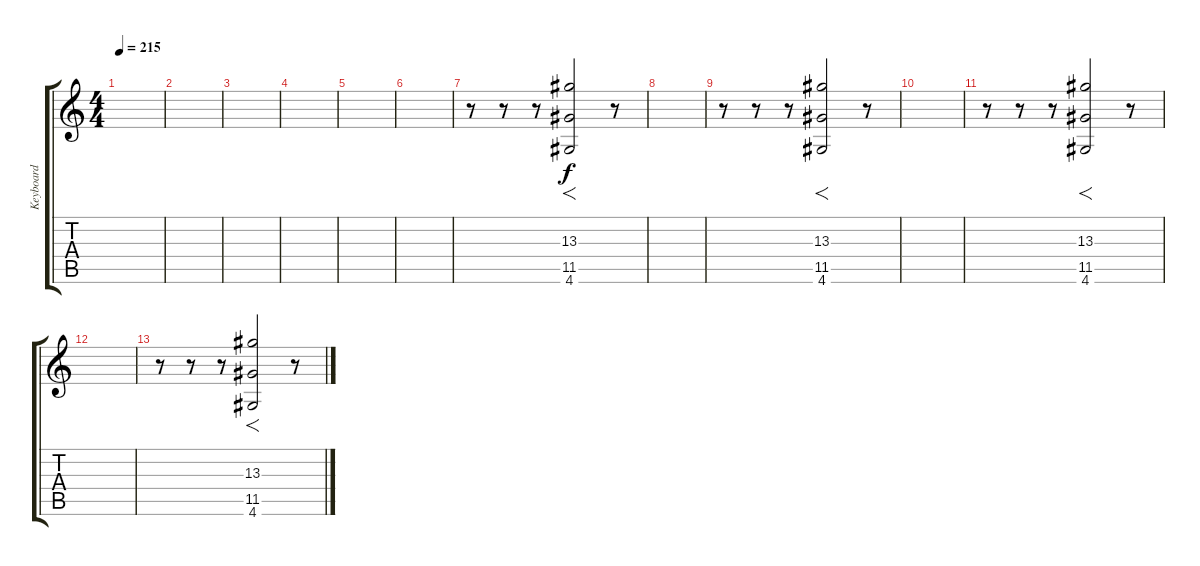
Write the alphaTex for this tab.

\track ("Keyboard" "Keyboard") {instrument synthbass2}
\staff {score tabs}
\tuning (E4 B3 G3 D3 A2 E2) {hide}
\ts (4 4)
\tempo 215
\clef g2
\ks c
|
|
|
|
|
|
r.8 r.8 r.8 (13.3 11.5 4.6).2{f} r.8 |
|
r.8 r.8 r.8 (13.3 11.5 4.6).2{f} r.8 |
|
r.8 r.8 r.8 (13.3 11.5 4.6).2{f} r.8 |
|
r.8 r.8 r.8 (13.3 11.5 4.6).2{f} r.8
